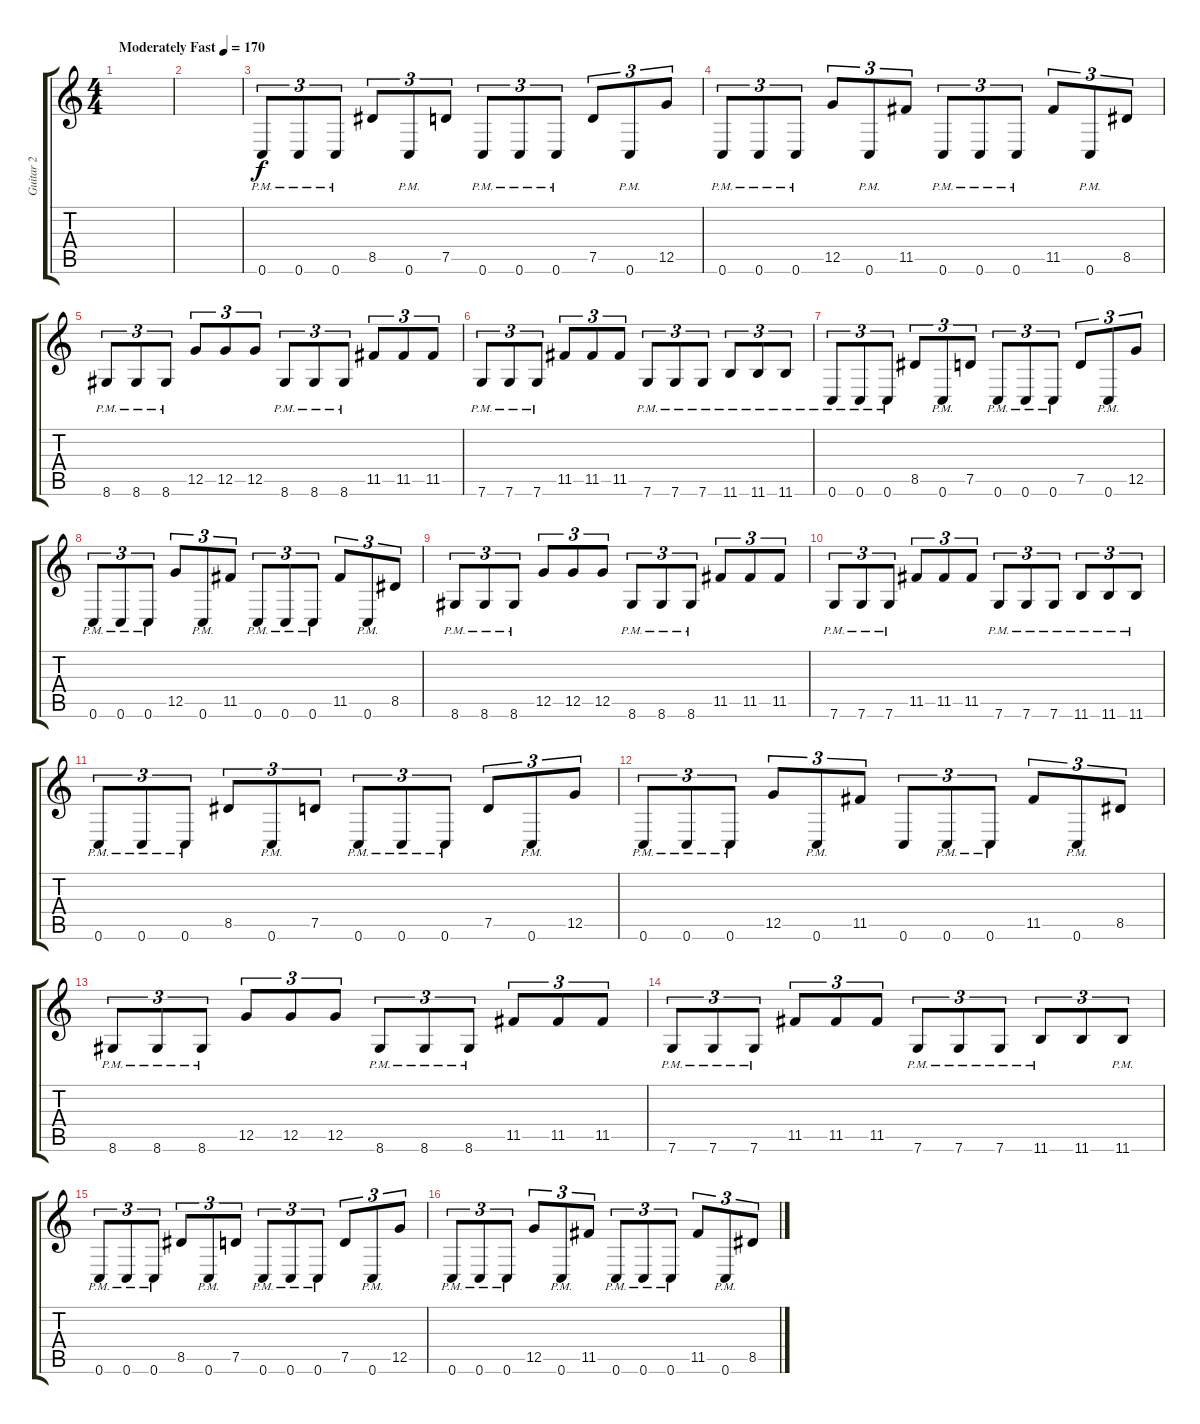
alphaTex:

\track ("Guitar 2" "Guitar 2") {instrument distortionguitar}
\staff {score tabs}
\tuning (D4 A3 F3 C3 G2 C2) {hide}
\ts (4 4)
\tempo (170 "Moderately Fast")
\clef g2
\ks c
|
|
0.6{pm}.8{tu (3 2)} 0.6{pm}.8{tu (3 2)} 0.6{pm}.8{tu (3 2)} 8.5.8{tu (3 2)} 0.6{pm}.8{tu (3 2)} 7.5.8{tu (3 2)} 0.6{pm}.8{tu (3 2)} 0.6{pm}.8{tu (3 2)} 0.6{pm}.8{tu (3 2)} 7.5.8{tu (3 2)} 0.6{pm}.8{tu (3 2)} 12.5.8{tu (3 2)} |
0.6{pm}.8{tu (3 2)} 0.6{pm}.8{tu (3 2)} 0.6{pm}.8{tu (3 2)} 12.5.8{tu (3 2)} 0.6{pm}.8{tu (3 2)} 11.5.8{tu (3 2)} 0.6{pm}.8{tu (3 2)} 0.6{pm}.8{tu (3 2)} 0.6{pm}.8{tu (3 2)} 11.5.8{tu (3 2)} 0.6{pm}.8{tu (3 2)} 8.5.8{tu (3 2)} |
8.6{pm}.8{tu (3 2)} 8.6{pm}.8{tu (3 2)} 8.6{pm}.8{tu (3 2)} 12.5.8{tu (3 2)} 12.5.8{tu (3 2)} 12.5.8{tu (3 2)} 8.6{pm}.8{tu (3 2)} 8.6{pm}.8{tu (3 2)} 8.6{pm}.8{tu (3 2)} 11.5.8{tu (3 2)} 11.5.8{tu (3 2)} 11.5.8{tu (3 2)} |
7.6{pm}.8{tu (3 2)} 7.6{pm}.8{tu (3 2)} 7.6{pm}.8{tu (3 2)} 11.5.8{tu (3 2)} 11.5.8{tu (3 2)} 11.5.8{tu (3 2)} 7.6{pm}.8{tu (3 2)} 7.6{pm}.8{tu (3 2)} 7.6{pm}.8{tu (3 2)} 11.6{pm}.8{tu (3 2)} 11.6{pm}.8{tu (3 2)} 11.6{pm}.8{tu (3 2)} |
0.6{pm}.8{tu (3 2)} 0.6{pm}.8{tu (3 2)} 0.6{pm}.8{tu (3 2)} 8.5.8{tu (3 2)} 0.6{pm}.8{tu (3 2)} 7.5.8{tu (3 2)} 0.6{pm}.8{tu (3 2)} 0.6{pm}.8{tu (3 2)} 0.6{pm}.8{tu (3 2)} 7.5.8{tu (3 2)} 0.6{pm}.8{tu (3 2)} 12.5.8{tu (3 2)} |
0.6{pm}.8{tu (3 2)} 0.6{pm}.8{tu (3 2)} 0.6{pm}.8{tu (3 2)} 12.5.8{tu (3 2)} 0.6{pm}.8{tu (3 2)} 11.5.8{tu (3 2)} 0.6{pm}.8{tu (3 2)} 0.6{pm}.8{tu (3 2)} 0.6{pm}.8{tu (3 2)} 11.5.8{tu (3 2)} 0.6{pm}.8{tu (3 2)} 8.5.8{tu (3 2)} |
8.6{pm}.8{tu (3 2)} 8.6{pm}.8{tu (3 2)} 8.6{pm}.8{tu (3 2)} 12.5.8{tu (3 2)} 12.5.8{tu (3 2)} 12.5.8{tu (3 2)} 8.6{pm}.8{tu (3 2)} 8.6{pm}.8{tu (3 2)} 8.6{pm}.8{tu (3 2)} 11.5.8{tu (3 2)} 11.5.8{tu (3 2)} 11.5.8{tu (3 2)} |
7.6{pm}.8{tu (3 2)} 7.6{pm}.8{tu (3 2)} 7.6{pm}.8{tu (3 2)} 11.5.8{tu (3 2)} 11.5.8{tu (3 2)} 11.5.8{tu (3 2)} 7.6{pm}.8{tu (3 2)} 7.6{pm}.8{tu (3 2)} 7.6{pm}.8{tu (3 2)} 11.6{pm}.8{tu (3 2)} 11.6{pm}.8{tu (3 2)} 11.6{pm}.8{tu (3 2)} |
0.6{pm}.8{tu (3 2)} 0.6{pm}.8{tu (3 2)} 0.6{pm}.8{tu (3 2)} 8.5.8{tu (3 2)} 0.6{pm}.8{tu (3 2)} 7.5.8{tu (3 2)} 0.6{pm}.8{tu (3 2)} 0.6{pm}.8{tu (3 2)} 0.6{pm}.8{tu (3 2)} 7.5.8{tu (3 2)} 0.6{pm}.8{tu (3 2)} 12.5.8{tu (3 2)} |
0.6{pm}.8{tu (3 2)} 0.6{pm}.8{tu (3 2)} 0.6{pm}.8{tu (3 2)} 12.5.8{tu (3 2)} 0.6{pm}.8{tu (3 2)} 11.5.8{tu (3 2)} 0.6.8{tu (3 2)} 0.6{pm}.8{tu (3 2)} 0.6{pm}.8{tu (3 2)} 11.5.8{tu (3 2)} 0.6{pm}.8{tu (3 2)} 8.5.8{tu (3 2)} |
8.6{pm}.8{tu (3 2)} 8.6{pm}.8{tu (3 2)} 8.6{pm}.8{tu (3 2)} 12.5.8{tu (3 2)} 12.5.8{tu (3 2)} 12.5.8{tu (3 2)} 8.6{pm}.8{tu (3 2)} 8.6{pm}.8{tu (3 2)} 8.6{pm}.8{tu (3 2)} 11.5.8{tu (3 2)} 11.5.8{tu (3 2)} 11.5.8{tu (3 2)} |
7.6{pm}.8{tu (3 2)} 7.6{pm}.8{tu (3 2)} 7.6{pm}.8{tu (3 2)} 11.5.8{tu (3 2)} 11.5.8{tu (3 2)} 11.5.8{tu (3 2)} 7.6{pm}.8{tu (3 2)} 7.6{pm}.8{tu (3 2)} 7.6{pm}.8{tu (3 2)} 11.6{pm}.8{tu (3 2)} 11.6.8{tu (3 2)} 11.6{pm}.8{tu (3 2)} |
0.6{pm}.8{tu (3 2)} 0.6{pm}.8{tu (3 2)} 0.6{pm}.8{tu (3 2)} 8.5.8{tu (3 2)} 0.6{pm}.8{tu (3 2)} 7.5.8{tu (3 2)} 0.6{pm}.8{tu (3 2)} 0.6{pm}.8{tu (3 2)} 0.6{pm}.8{tu (3 2)} 7.5.8{tu (3 2)} 0.6{pm}.8{tu (3 2)} 12.5.8{tu (3 2)} |
0.6{pm}.8{tu (3 2)} 0.6{pm}.8{tu (3 2)} 0.6{pm}.8{tu (3 2)} 12.5.8{tu (3 2)} 0.6{pm}.8{tu (3 2)} 11.5.8{tu (3 2)} 0.6{pm}.8{tu (3 2)} 0.6{pm}.8{tu (3 2)} 0.6{pm}.8{tu (3 2)} 11.5.8{tu (3 2)} 0.6{pm}.8{tu (3 2)} 8.5.8{tu (3 2)}
